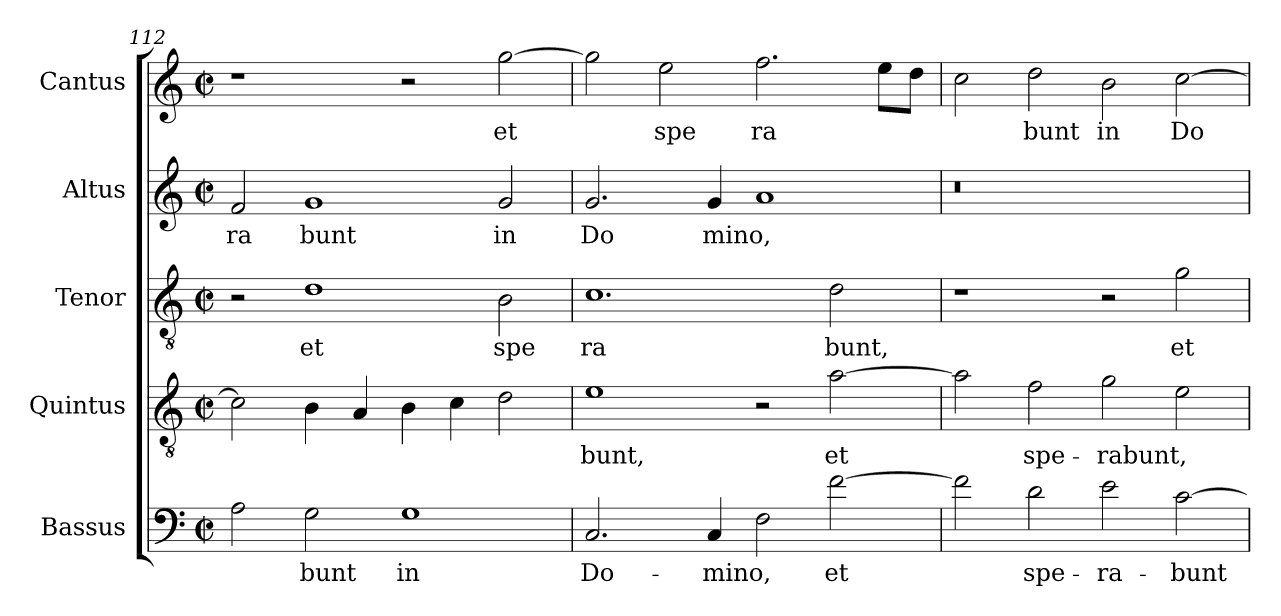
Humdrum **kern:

**kern	**text	**kern	**text	**kern	**text	**kern	**text	**kern	**text
*part5	*part5	*part4	*part4	*part3	*part3	*part2	*part2	*part1	*part1
*staff5	*staff5	*staff4	*staff4	*staff3	*staff3	*staff2	*staff2	*staff1	*staff1
*I"Bassus	*	*I"Quintus	*	*I"Tenor	*	*I"Altus	*	*I"Cantus	*
*clefF4	*	*clefGv2	*	*clefGv2	*	*clefG2	*	*clefG2	*
*M2/2	*	*M2/2	*	*M2/2	*	*M2/2	*	*M2/2	*
*met(c|)	*	*met(c|)	*	*met(c|)	*	*met(c|)	*	*met(c|)	*
=112	=112	=112	=112	=112	=112	=112	=112	=112	=112
!	!	!	!	!	!	!	!LO:LY:b:cj	!	!
2A\	.	2c\]	.	2r	.	2f/	ra	1r	.
!	!LO:LY:b:cj	!	!	!	!LO:LY:b:cj	!	!LO:LY:b:cj	!	!
2G\	-bunt	4B\	.	1d	et	1g	bunt	.	.
.	.	4A/	.	.	.	.	.	.	.
!	!LO:LY:b:cj	!	!	!	!	!	!	!	!
1G	in	4B\	.	.	.	.	.	2r	.
.	.	4c\	.	.	.	.	.	.	.
!	!	!	!	!	!LO:LY:b:cj	!	!LO:LY:b:cj	!	!LO:LY:b:cj
.	.	2d\	.	2B\	spe	2g/	in	[>2gg\	et
=113	=113	=113	=113	=113	=113	=113	=113	=113	=113
!	!LO:LY:b:cj	!	!LO:LY:b:cj	!	!LO:LY:b:cj	!	!LO:LY:b:cj	!	!
2.C/	Do-	1e	-bunt,	1.c	ra	2.g/	Do	2gg\]	.
!	!	!	!	!	!	!	!	!	!LO:LY:b:cj
.	.	.	.	.	.	.	.	2ee\	spe
!	!LO:LY:b	!	!	!	!	!	!LO:LY:b	!	!
4C/	-mino,	.	.	.	.	4g/	mino,	.	.
!	!	!	!	!	!	!	!	!	!LO:LY:b:cj
2F\	.	2r	.	.	.	1a	.	2.ff\	ra
!	!LO:LY:b:cj	!	!LO:LY:b:cj	!	!LO:LY:b:cj	!	!	!	!
[>2f\	et	[>2a\	et	2d\	bunt,	.	.	.	.
.	.	.	.	.	.	.	.	8ee\L	.
.	.	.	.	.	.	.	.	8dd\J	.
=114	=114	=114	=114	=114	=114	=114	=114	=114	=114
2f\]	.	2a\]	.	1r	.	0r	.	2cc\	.
!	!LO:LY:b:cj	!	!LO:LY:b:cj	!	!	!	!	!	!LO:LY:b:cj
2d\	spe-	2f\	spe-	.	.	.	.	2dd\	bunt
!	!LO:LY:b:cj	!	!LO:LY:b	!	!	!	!	!	!LO:LY:b:cj
2e\	-ra-	2g\	-rabunt,	2r	.	.	.	2b\	in
!	!LO:LY:b	!	!	!	!LO:LY:b:cj	!	!	!	!LO:LY:b
[>2c\	-bunt	2e\	.	2g\	et	.	.	[>2cc\	Do
=	=	=	=	=	=	=	=	=	=
*-	*-	*-	*-	*-	*-	*-	*-	*-	*-
